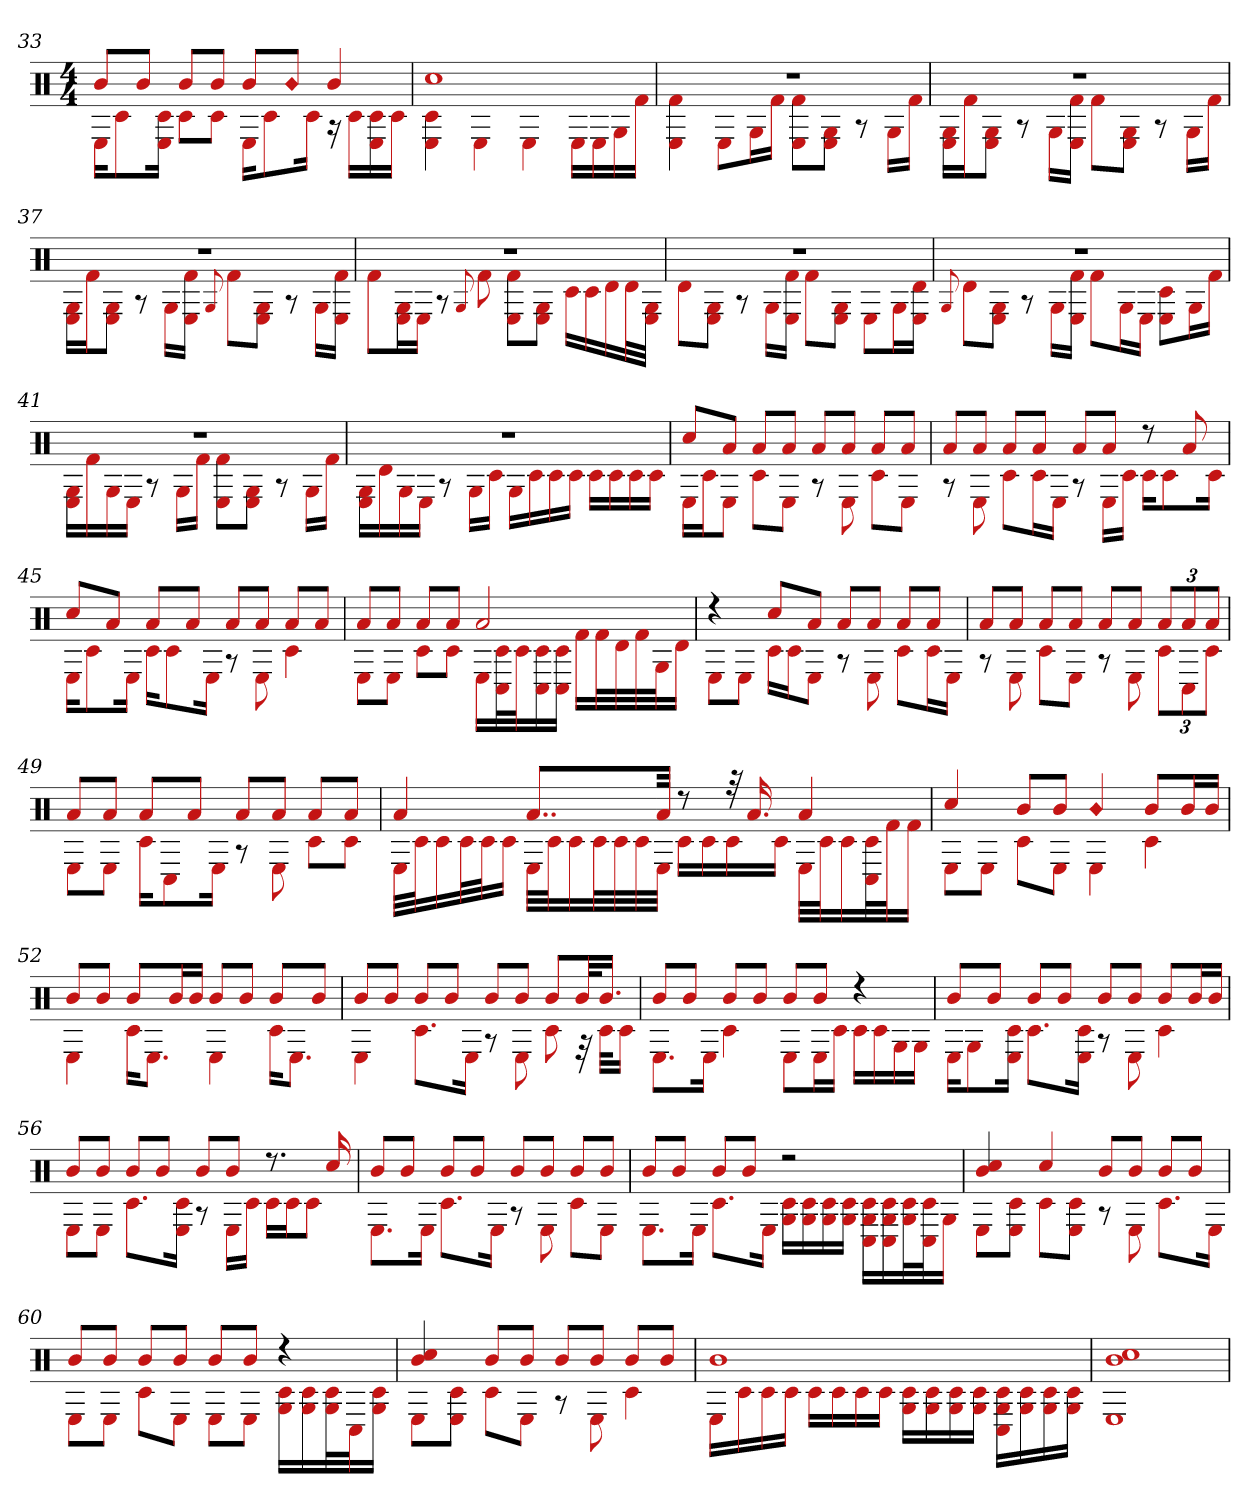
**kern
*part1
*staff1
*clefX
*k[]
*M4/4
=33
*^
8bL	16EKL
.	8c#
8bJ	.
.	16E 16c#Jk
8bL	8c#L
8bJ	8c#J
8bL	16EKL
.	8c#
!LO:N:head=diamond	!
8bJ	.
.	16c#Jk
4b	16r
.	16c#LL
.	16c# 16E
.	16c#JJ
=34	=34
1cc#	4c# 4E
.	4E
.	4E
.	16ELL
.	16E
.	16G
.	16f#JJ
=35	=35
1r	4E 4f#
.	8EL
.	16GL
.	16f#JJ
.	8E 8f#L
.	8G 8EJ
.	8r
.	16GLL
.	16f#JJ
=36	=36
1r	16E 16GLL
.	16f#J
.	8G 8EJ
.	8r
.	16GLL
.	16f# 16EJJ
.	8f#L
.	8G 8EJ
.	8r
.	16GLL
.	16f#JJ
=37	=37
1r	16E 16GLL
.	16f#J
.	8G 8EJ
.	8r
.	16GLL
.	16f# 16EJJ
.	8qqG
.	8f#L
.	8G 8EJ
.	8r
.	16GLL
.	16f# 16EJJ
=38	=38
1r	8f#L
.	16G 16EL
.	16EJJ
.	8r
.	8qqG
.	8f#
.	8E 8f#L
.	8G 8EJ
.	16c#LL
.	16c#
.	16d
.	32dL
.	32G 32EJJJ
=39	=39
1r	8dL
.	8G 8EJ
.	8r
.	16GLL
.	16f# 16EJJ
.	8f#L
.	8G 8EJ
.	8EL
.	16GL
.	16d 16EJJ
=40	=40
.	8qqG
1r	8dL
.	8G 8EJ
.	8r
.	16GLL
.	16f# 16EJJ
.	8f#L
.	16GL
.	16EJJ
.	8E 8c#L
.	16GL
.	16f#JJ
=41	=41
1r	16E 16GLL
.	16f#
.	16G
.	16EJJ
.	8r
.	16GLL
.	16f#JJ
.	8E 8f#L
.	8G 8EJ
.	8r
.	16GLL
.	16f#JJ
=42	=42
1r	16E 16GLL
.	16d
.	16G
.	16EJJ
.	8r
.	16GLL
.	16c#JJ
.	16GLL
.	16c#
.	16c#
.	16c#JJ
.	16c#LL
.	16c#
.	16c#
.	16c#JJ
=43	=43
8cc#L	16ELL
.	16c#J
8aJ	8EJ
8aL	8c#L
8aJ	8EJ
8aL	8r
8aJ	8E
8aL	8c#L
8aJ	8EJ
=44	=44
8aL	8r
8aJ	8E
8aL	8c#L
8aJ	16c#L
.	16EJJ
8aL	8r
8aJ	16ELL
.	16c#JJ
8r	16c#KL
.	8c#
8a	.
.	16c#Jk
=45	=45
8cc#L	16EKL
.	8c#
8aJ	.
.	16EJk
8aL	16c#KL
.	8c#
8aJ	.
.	16EJk
8aL	8r
8aJ	8E
8aL	4c#
8aJ	.
=46	=46
8aL	8EL
8aJ	8EJ
8aL	8c#L
8aJ	8c#J
2a	16ELL
.	32c# 32C#L
.	32c#J
.	16c# 16C#
.	16c# 16C#JJ
.	16f#LL
.	32f#L
.	32d
.	32f#
.	32GJ
.	16dJJ
=47	=47
4r	8EL
.	8EJ
8cc#L	16c#LL
.	16c#J
8aJ	8EJ
8aL	8r
8aJ	8E
8aL	8c#L
8aJ	16c#L
.	16EJJ
=48	=48
8aL	8r
8aJ	8E
8aL	8c#L
8aJ	8EJ
8aL	8r
8aJ	8E
12aL	12c#L
12a	12C#
12aJ	12c#J
=49	=49
8aL	8EL
8aJ	8EJ
8aL	16c#KL
.	8C#
8aJ	.
.	16EJk
8aL	8r
8aJ	8E
8aL	8c#L
8aJ	8c#J
=50	=50
4a	32ELLL
.	32c#J
.	16c#
.	32c#L
.	32c#J
.	16c#JJ
8..aL	32ELLL
.	32c#J
.	16c#
.	32c#L
.	32c#
.	32c#
32aJkk	32EJJJ
8r	16c#LL
.	16c#
32r	16c#
16.a	.
.	16c#JJ
4a	32ELLL
.	32c#J
.	16c#
.	32c# 32C#L
.	32f#J
.	16f#JJ
=51	=51
4cc#	8EL
.	8EJ
8bL	8c#L
8bJ	8EJ
!LO:N:head=diamond	!
4b	4E
8bL	4c#
16bL	.
16bJJ	.
=52	=52
8bL	4E
8bJ	.
8bL	16c#KL
.	8.EJ
16bL	.
16bJJ	.
8bL	4E
8bJ	.
8bL	16c#KL
.	8.EJ
8bJ	.
=53	=53
8bL	4E
8bJ	.
8bL	8.c#L
8bJ	.
.	16EJk
8bL	8r
8bJ	8E
8bL	8c#
32bkL	32r
16.bJJ	32c#KLL
.	16c#JJ
=54	=54
8bL	8.EL
8bJ	.
.	16EJk
8bL	4c#
8bJ	.
8bL	8EL
8bJ	16EL
.	16c#JJ
4r	16c#LL
.	16c#
.	16G
.	16GJJ
=55	=55
8bL	16EKL
.	8G
8bJ	.
.	16E 16c#Jk
8bL	8.c#L
8bJ	.
.	16E 16c#Jk
8bL	8r
8bJ	8E
8bL	4c#
16bL	.
16bJJ	.
=56	=56
8bL	8EL
8bJ	8EJ
8bL	8.c#L
8bJ	.
.	16E 16c#Jk
8bL	8r
8bJ	16ELL
.	16c#JJ
8.r	16c#LL
.	16c#J
.	8c#J
16cc#	.
=57	=57
8bL	8.EL
8bJ	.
.	16EJk
8bL	8.c#L
8bJ	.
.	16EJk
8bL	8r
8bJ	8E
8bL	8c#L
8bJ	8EJ
=58	=58
8bL	8.EL
8bJ	.
.	16EJk
8bL	8.c#L
8bJ	.
.	16EJk
2r	16G 16c#LL
.	16G 16c#
.	16G 16c#
.	16c# 16GJJ
.	16C# 16c# 16GLL
.	16c# 16G 16C#
.	32c# 32GL
.	32C# 32c#J
.	16GJJ
=59	=59
4cc# 4b	8EL
.	8E 8c#J
4cc#	8c#L
.	8E 8c#J
8bL	8r
8bJ	8E
8bL	8.c#L
8bJ	.
.	16EJk
=60	=60
8bL	8EL
8bJ	8EJ
8bL	8c#L
8bJ	8EJ
8bL	8EL
8bJ	8EJ
4r	16G 16c#LL
.	16G 16c#
.	32G 32c#L
.	32C#J
.	16G 16c#JJ
=61	=61
4b 4cc#	8EL
.	8E 8c#J
8bL	8c#L
8bJ	8EJ
8bL	8r
8bJ	8E
8bL	4c#
8bJ	.
=62	=62
1b	16ELL
.	16c#
.	16c#
.	16c#JJ
.	16c#LL
.	16c#
.	16c#
.	16c#JJ
.	16G 16c#LL
.	16c# 16G
.	16c# 16G
.	16c# 16GJJ
.	16c# 16G 16C#LL
.	16c# 16G
.	16c# 16G
.	16c# 16GJJ
=63	=63
1cc# 1b	1E
*v	*v
=
*-
